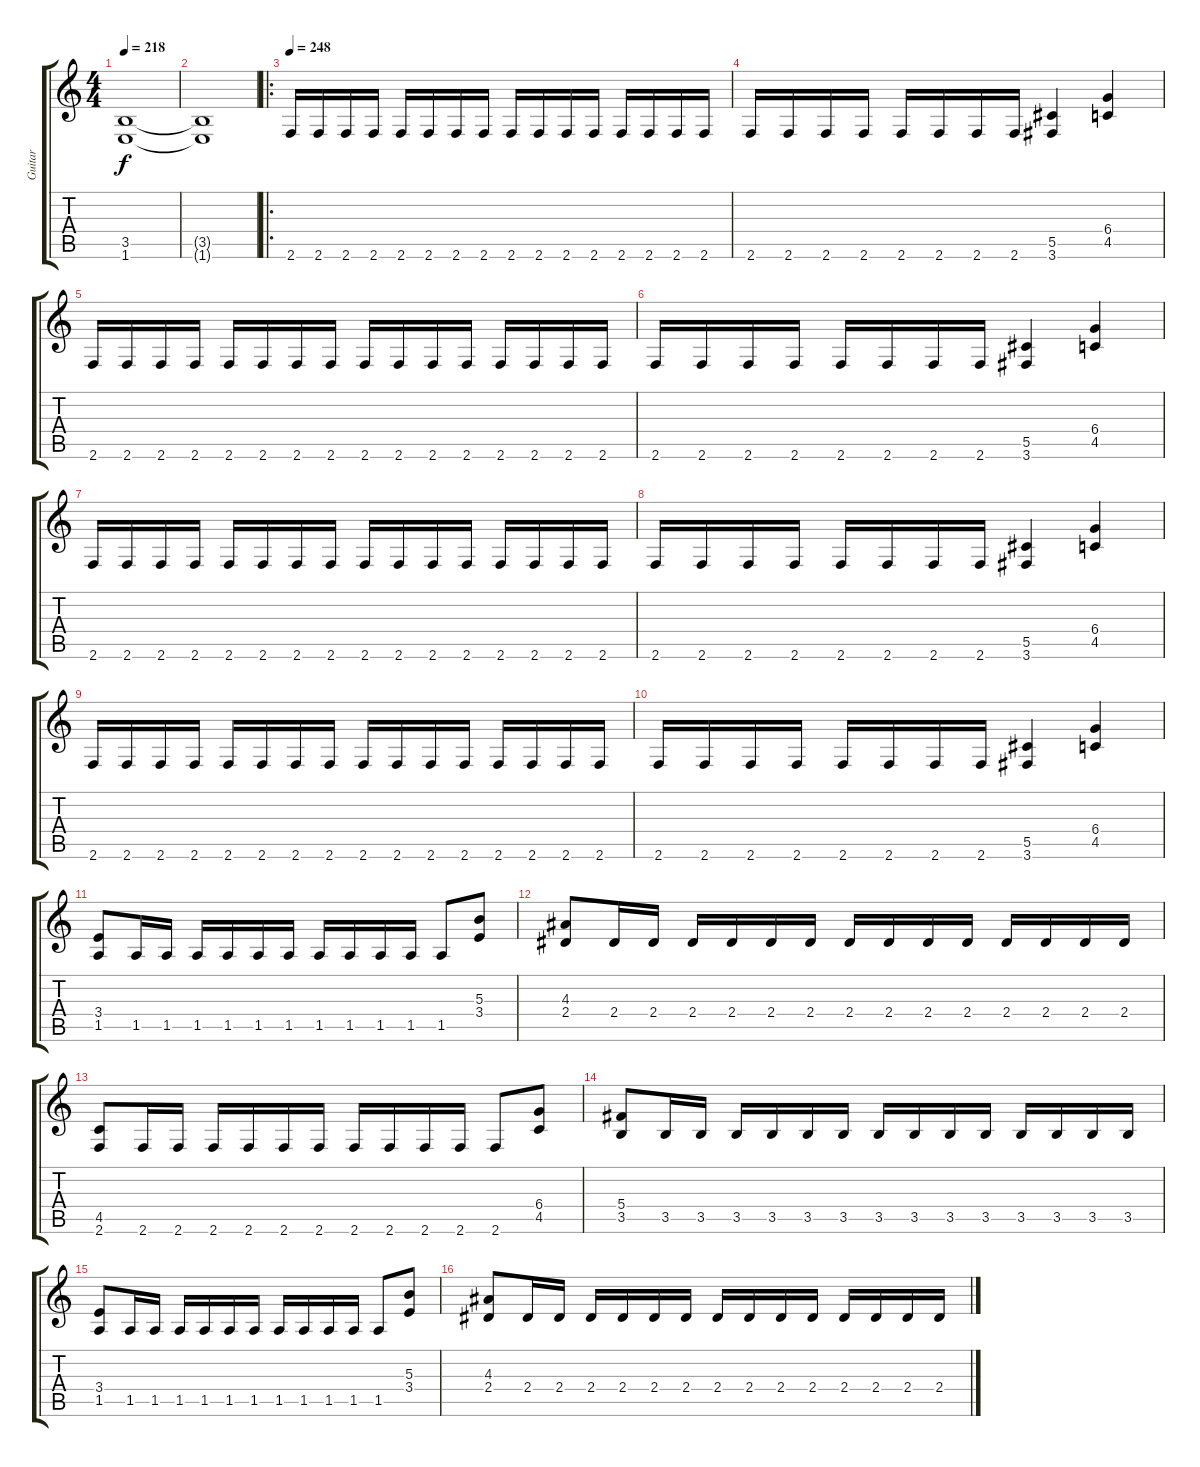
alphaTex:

\track ("Guitar" "Guitar") {instrument distortionguitar}
\staff {score tabs}
\tuning (Eb4 Bb3 Gb3 Db3 Ab2 Eb2) {hide}
\ts (4 4)
\tempo 218
\clef g2
\ks c
(3.5{t} 1.6{t}).1{dy f} |
(3.5{t} 1.6{t}).1 |
\ro
\tempo 248
2.6.16 2.6.16 2.6.16 2.6.16 2.6.16 2.6.16 2.6.16 2.6.16 2.6.16 2.6.16 2.6.16 2.6.16 2.6.16 2.6.16 2.6.16 2.6.16 |
2.6.16 2.6.16 2.6.16 2.6.16 2.6.16 2.6.16 2.6.16 2.6.16 (5.5 3.6).4 (6.4 4.5).4 |
2.6.16 2.6.16 2.6.16 2.6.16 2.6.16 2.6.16 2.6.16 2.6.16 2.6.16 2.6.16 2.6.16 2.6.16 2.6.16 2.6.16 2.6.16 2.6.16 |
2.6.16 2.6.16 2.6.16 2.6.16 2.6.16 2.6.16 2.6.16 2.6.16 (5.5 3.6).4 (6.4 4.5).4 |
2.6.16 2.6.16 2.6.16 2.6.16 2.6.16 2.6.16 2.6.16 2.6.16 2.6.16 2.6.16 2.6.16 2.6.16 2.6.16 2.6.16 2.6.16 2.6.16 |
2.6.16 2.6.16 2.6.16 2.6.16 2.6.16 2.6.16 2.6.16 2.6.16 (5.5 3.6).4 (6.4 4.5).4 |
2.6.16 2.6.16 2.6.16 2.6.16 2.6.16 2.6.16 2.6.16 2.6.16 2.6.16 2.6.16 2.6.16 2.6.16 2.6.16 2.6.16 2.6.16 2.6.16 |
2.6.16 2.6.16 2.6.16 2.6.16 2.6.16 2.6.16 2.6.16 2.6.16 (5.5 3.6).4 (6.4 4.5).4 |
(3.4 1.5).8 1.5.16 1.5.16 1.5.16 1.5.16 1.5.16 1.5.16 1.5.16 1.5.16 1.5.16 1.5.16 1.5.8 (5.3 3.4).8 |
(4.3 2.4).8 2.4.16 2.4.16 2.4.16 2.4.16 2.4.16 2.4.16 2.4.16 2.4.16 2.4.16 2.4.16 2.4.16 2.4.16 2.4.16 2.4.16 |
(4.5 2.6).8 2.6.16 2.6.16 2.6.16 2.6.16 2.6.16 2.6.16 2.6.16 2.6.16 2.6.16 2.6.16 2.6.8 (6.4 4.5).8 |
(5.4 3.5).8 3.5.16 3.5.16 3.5.16 3.5.16 3.5.16 3.5.16 3.5.16 3.5.16 3.5.16 3.5.16 3.5.16 3.5.16 3.5.16 3.5.16 |
(3.4 1.5).8 1.5.16 1.5.16 1.5.16 1.5.16 1.5.16 1.5.16 1.5.16 1.5.16 1.5.16 1.5.16 1.5.8 (5.3 3.4).8 |
(4.3 2.4).8 2.4.16 2.4.16 2.4.16 2.4.16 2.4.16 2.4.16 2.4.16 2.4.16 2.4.16 2.4.16 2.4.16 2.4.16 2.4.16 2.4.16
